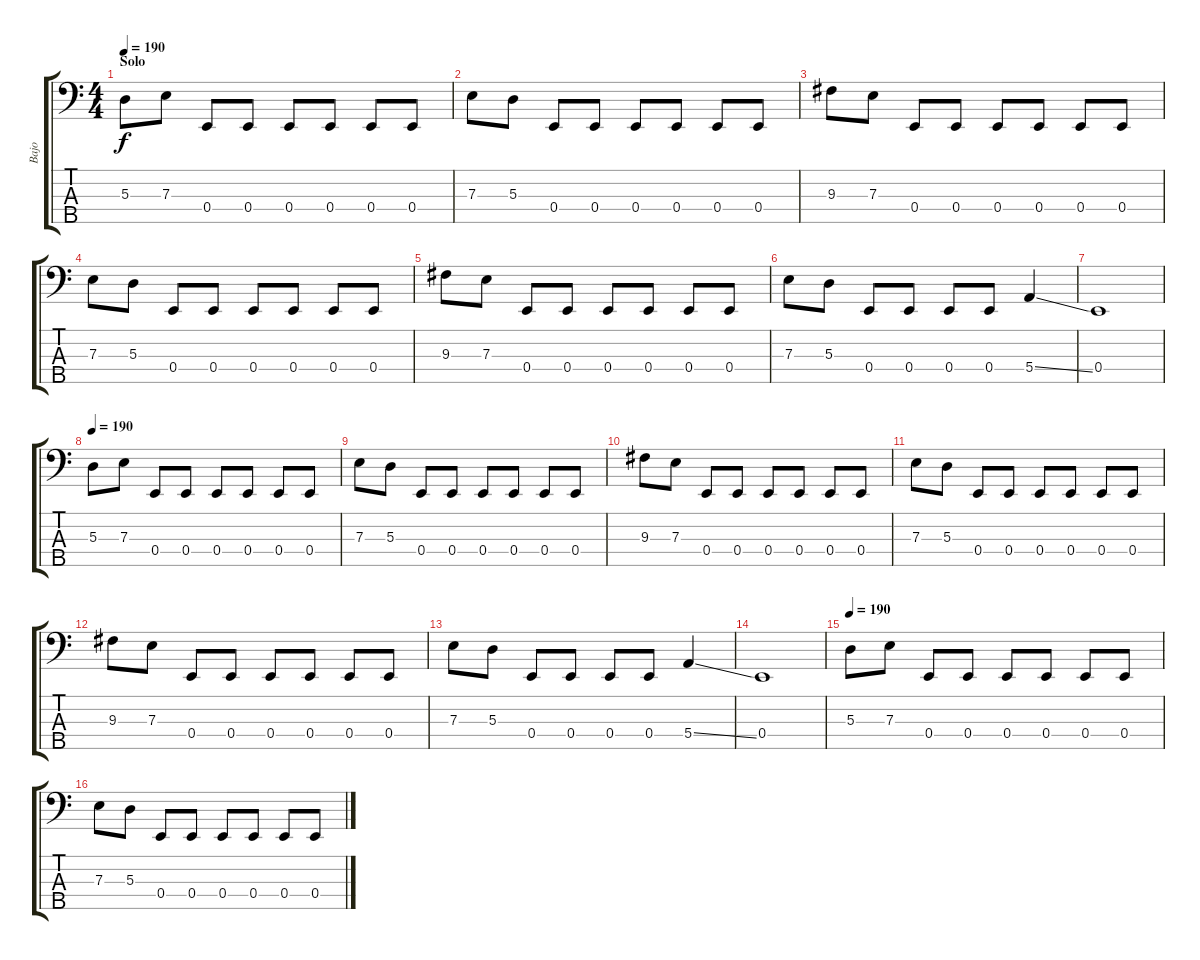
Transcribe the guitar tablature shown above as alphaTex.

\track ("Bajo" "Bajo") {instrument electricbasspick}
\staff {score tabs}
\tuning (G2 D2 A1 E1 B0) {hide}
\ts (4 4)
\section ("" "Solo")
\tempo 190
\clef f4
\ks c
5.3.8{dy f} 7.3.8 0.4.8 0.4.8 0.4.8 0.4.8 0.4.8 0.4.8 |
7.3.8 5.3.8 0.4.8 0.4.8 0.4.8 0.4.8 0.4.8 0.4.8 |
9.3.8 7.3.8 0.4.8 0.4.8 0.4.8 0.4.8 0.4.8 0.4.8 |
7.3.8 5.3.8 0.4.8 0.4.8 0.4.8 0.4.8 0.4.8 0.4.8 |
9.3.8 7.3.8 0.4.8 0.4.8 0.4.8 0.4.8 0.4.8 0.4.8 |
7.3.8 5.3.8 0.4.8 0.4.8 0.4.8 0.4.8 5.4{ss}.4 |
0.4.1 |
\tempo 190
5.3.8 7.3.8 0.4.8 0.4.8 0.4.8 0.4.8 0.4.8 0.4.8 |
7.3.8 5.3.8 0.4.8 0.4.8 0.4.8 0.4.8 0.4.8 0.4.8 |
9.3.8 7.3.8 0.4.8 0.4.8 0.4.8 0.4.8 0.4.8 0.4.8 |
7.3.8 5.3.8 0.4.8 0.4.8 0.4.8 0.4.8 0.4.8 0.4.8 |
9.3.8 7.3.8 0.4.8 0.4.8 0.4.8 0.4.8 0.4.8 0.4.8 |
7.3.8 5.3.8 0.4.8 0.4.8 0.4.8 0.4.8 5.4{ss}.4 |
0.4.1 |
\tempo 190
5.3.8 7.3.8 0.4.8 0.4.8 0.4.8 0.4.8 0.4.8 0.4.8 |
7.3.8 5.3.8 0.4.8 0.4.8 0.4.8 0.4.8 0.4.8 0.4.8
